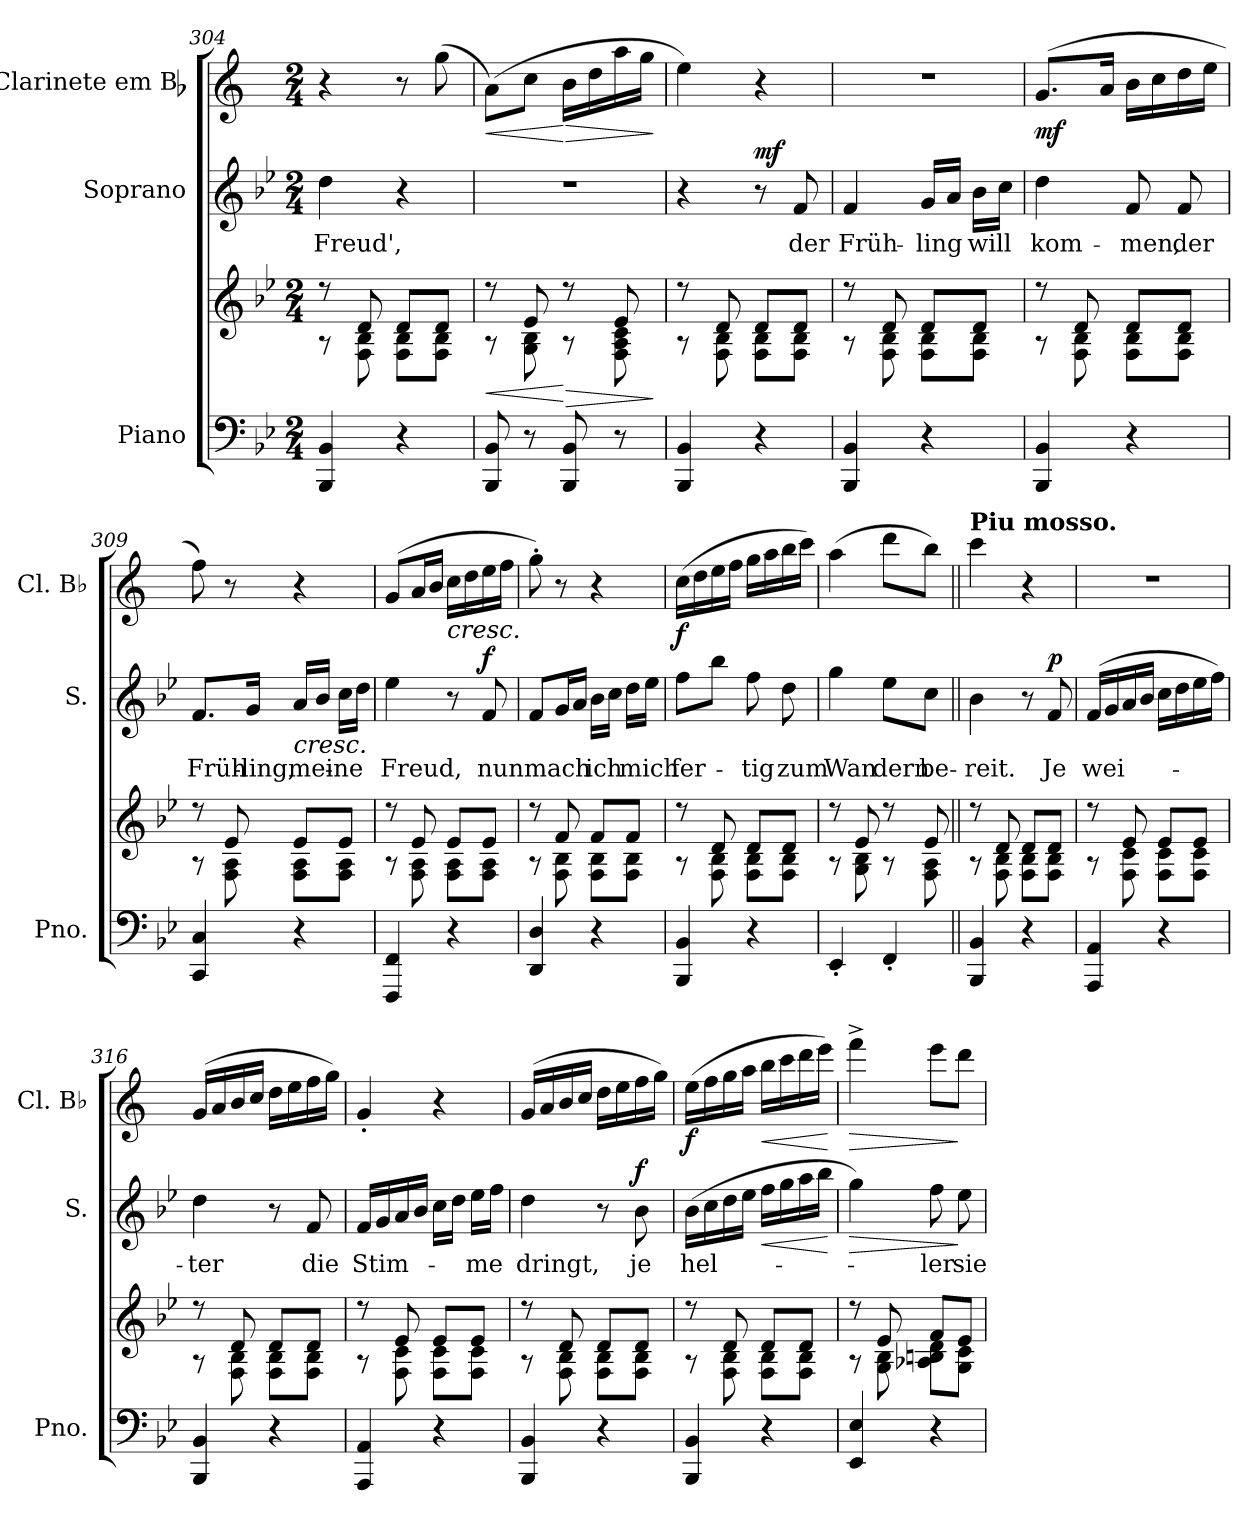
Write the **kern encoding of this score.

**kern	**kern	**dynam	**kern	**text	**dynam	**kern	**dynam
*part3	*part3	*part3	*part2	*part2	*part2	*part1	*part1
*staff4	*staff3	*staff3/4	*staff2	*staff2	*staff2	*staff1	*staff1
*I"Piano	*	*	*I"Soprano	*	*	*I"Clarinete em Bb	*
*I'Pno.	*	*	*I'S.	*	*	*I'Cl. Bb	*
*clefF4	*clefG2	*	*clefG2	*	*	*clefG2	*
*	*	*	*	*	*	*ITrd1c2	*
*k[b-e-]	*k[b-e-]	*	*k[b-e-]	*	*	*k[b-e-]	*
*M2/4	*M2/4	*	*M2/4	*	*	*M2/4	*
=304	=304	=304	=304	=304	=304	=304	=304
*	*^	*	*	*	*	*	*
!	!	!	!	!	!LO:LY:b	!	!	!
4BBB-/ 4BB-/	8r	8r	.	4dd\	Freud',	.	4r	.
.	8d/	8F\ 8B-\	.	.	.	.	.	.
4r	8d/L	8F\ 8B-\L	.	4r	.	.	8r	.
.	8d/J	8F\ 8B-\J	.	.	.	.	(8ff\	.
=305	=305	=305	=305	=305	=305	=305	=305	=305
!	!	!	!LO:HP:b	!	!	!	!	!LO:HP:b
8BBB-/ 8BB-/	8r	8r	<	2r	.	.	(8g\L)	<
8r	8e-/	8G\ 8B-\	.	.	.	.	8b-\J	.
!	!	!	!LO:HP:n=1:b	!	!	!	!	!LO:HP:n=1:b
8BBB-/ 8BB-/	8r	8r	[ >	.	.	.	16a\LL	[ >
.	.	.	.	.	.	.	16cc\	.
8r	8e-/	8F\ 8A\ 8c\	.	.	.	.	16gg\	.
.	.	.	.	.	.	.	16ff\JJ	.
*	*v	*v	*	*	*	*	*	*
.	.	]	.	.	.	.	]
=306	=306	=306	=306	=306	=306	=306	=306
*	*^	*	*	*	*	*	*
4BBB-/ 4BB-/	8r	8r	.	4r	.	.	4dd\)	.
.	8d/	8F\ 8B-\	.	.	.	.	.	.
!	!	!	!	!	!	!LO:DY:b	!	!
4r	8d/L	8F\ 8B-\L	.	8r	.	mf	4r	.
!	!	!	!	!	!LO:LY:b	!	!	!
.	8d/J	8F\ 8B-\J	.	8f/	der	.	.	.
!!LO:PB:g=z
=307	=307	=307	=307	=307	=307	=307	=307	=307
!	!	!	!	!	!LO:LY:b	!	!	!
4BBB-/ 4BB-/	8r	8r	.	4f/	Früh-	.	2r	.
.	8d/	8F\ 8B-\	.	.	.	.	.	.
!	!	!	!	!	!LO:LY:b	!	!	!
4r	8d/L	8F\ 8B-\L	.	16g/LL	-ling	.	.	.
.	.	.	.	16a/JJ	.	.	.	.
!	!	!	!	!	!LO:LY:b	!	!	!
.	8d/J	8F\ 8B-\J	.	16b-\LL	will	.	.	.
.	.	.	.	16cc\JJ	.	.	.	.
=308	=308	=308	=308	=308	=308	=308	=308	=308
!	!	!	!	!	!LO:LY:b	!	!	!LO:DY:b
4BBB-/ 4BB-/	8r	8r	.	4dd\	kom-	.	(8.f/L	mf
.	8d/	8F\ 8B-\	.	.	.	.	.	.
.	.	.	.	.	.	.	16g/Jk	.
!	!	!	!	!	!LO:LY:b	!	!	!
4r	8d/L	8F\ 8B-\L	.	8f/	-men,	.	16a\LL	.
.	.	.	.	.	.	.	16b-\	.
!	!	!	!	!	!LO:LY:b	!	!	!
.	8d/J	8F\ 8B-\J	.	8f/	der	.	16cc\	.
.	.	.	.	.	.	.	16dd\JJ	.
=309	=309	=309	=309	=309	=309	=309	=309	=309
!	!	!	!	!	!LO:LY:b	!	!	!
4CC/ 4C/	8r	8r	.	8.f/L	Früh-	.	8ee-\)	.
.	8e-/	8F\ 8A\	.	.	.	.	8r	.
!	!	!	!	!	!LO:LY:b	!	!	!
.	.	.	.	16g/Jk	-ling,	.	.	.
!	!	!	!	!LO:TX:b:i:t=cresc.	!	!	!	!
!	!	!	!	!	!LO:LY:b	!	!	!
4r	8e-/L	8F\ 8A\L	.	16a/LL	mei-	.	4r	.
.	.	.	.	16b-/JJ	.	.	.	.
!	!	!	!	!	!LO:LY:b	!	!	!
.	8e-/J	8F\ 8A\J	.	16cc\LL	-ne	.	.	.
.	.	.	.	16dd\JJ	.	.	.	.
=310	=310	=310	=310	=310	=310	=310	=310	=310
!	!	!	!	!	!LO:LY:b	!	!	!
4FFF/ 4FF/	8r	8r	.	4ee-\	Freud,	.	(8f/L	.
.	8e-/	8F\ 8A\	.	.	.	.	16g/L	.
.	.	.	.	.	.	.	16a/JJ	.
!	!	!	!	!	!	!	!LO:TX:b:i:t=cresc.	!
4r	8e-/L	8F\ 8A\L	.	8r	.	.	16b-\LL	.
.	.	.	.	.	.	.	16cc\	.
!	!	!	!	!	!LO:LY:b	!LO:DY:b	!	!
.	8e-/J	8F\ 8A\J	.	8f/	nun	f	16dd\	.
.	.	.	.	.	.	.	16ee-\JJ	.
!!LO:LB:g=z
=311	=311	=311	=311	=311	=311	=311	=311	=311
!	!	!	!	!	!LO:LY:b	!	!	!
4DD/ 4D/	8r	8r	.	8f/L	mach	.	8ff'\)	.
.	8f/	8F\ 8B-\	.	16g/L	.	.	8r	.
.	.	.	.	16a/JJ	.	.	.	.
!	!	!	!	!	!LO:LY:b	!	!	!
4r	8f/L	8F\ 8B-\L	.	16b-\LL	ich	.	4r	.
.	.	.	.	16cc\JJ	.	.	.	.
!	!	!	!	!	!LO:LY:b	!	!	!
.	8f/J	8F\ 8B-\J	.	16dd\LL	mich	.	.	.
.	.	.	.	16ee-\JJ	.	.	.	.
=312	=312	=312	=312	=312	=312	=312	=312	=312
!	!	!	!	!	!LO:LY:b	!	!	!LO:DY:b
4BBB-/ 4BB-/	8r	8r	.	8ff\L	fer-	.	(16b-\LL	f
.	.	.	.	.	.	.	16cc\	.
.	8d/	8F\ 8B-\	.	8bb-\J	.	.	16dd\	.
.	.	.	.	.	.	.	16ee-\JJ	.
!	!	!	!	!	!LO:LY:b	!	!	!
4r	8d/L	8F\ 8B-\L	.	8ff\	-tig	.	16ff\LL	.
.	.	.	.	.	.	.	16gg\	.
!	!	!	!	!	!LO:LY:b	!	!	!
.	8d/J	8F\ 8B-\J	.	8dd\	zum	.	16aa\	.
.	.	.	.	.	.	.	16bb-\JJ)	.
=313	=313	=313	=313	=313	=313	=313	=313	=313
!	!	!	!	!	!LO:LY:b	!	!	!
4EE-'/	8r	8r	.	4gg\	Wan	.	(4gg\	.
.	8e-/	8G\ 8B-\	.	.	.	.	.	.
!	!	!	!	!	!LO:LY:b	!	!	!
4FF'/	8r	8r	.	8ee-\L	dern	.	8ccc\L	.
!	!	!	!	!	!LO:LY:b	!	!	!
.	8e-/	8F\ 8A\	.	8cc\J	be-	.	8aa\J)	.
!!LO:LB:g=z
=314||	=314||	=314||	=314||	=314||	=314||	=314||	=314||	=314||
!	!	!	!	!	!	!	!LO:TX:a:B:t=Piu mosso.	!
!	!	!	!	!	!LO:LY:b	!	!	!
4BBB-/ 4BB-/	8r	8r	.	4b-\	-reit.	.	4bb-\	.
.	8d/	8F\ 8B-\	.	.	.	.	.	.
4r	8d/L	8F\ 8B-\L	.	8r	.	.	4r	.
!	!	!	!	!	!LO:LY:b	!LO:DY:b	!	!
.	8d/J	8F\ 8B-\J	.	8f/	Je	p	.	.
=315	=315	=315	=315	=315	=315	=315	=315	=315
!	!	!	!	!	!LO:LY:b	!	!	!
4AAA/ 4AA/	8r	8r	.	(16f/LL	wei-	.	2r	.
.	.	.	.	16g/	.	.	.	.
.	8e-/	8F\ 8c\	.	16a/	.	.	.	.
.	.	.	.	16b-/JJ	.	.	.	.
4r	8e-/L	8F\ 8c\L	.	16cc\LL	.	.	.	.
.	.	.	.	16dd\	.	.	.	.
.	8e-/J	8F\ 8c\J	.	16ee-\	.	.	.	.
.	.	.	.	16ff\JJ)	.	.	.	.
=316	=316	=316	=316	=316	=316	=316	=316	=316
!	!	!	!	!	!LO:LY:b	!	!	!
4BBB-/ 4BB-/	8r	8r	.	4dd\	-ter	.	(16f/LL	.
.	.	.	.	.	.	.	16g/	.
.	8d/	8F\ 8B-\	.	.	.	.	16a/	.
.	.	.	.	.	.	.	16b-/JJ	.
4r	8d/L	8F\ 8B-\L	.	8r	.	.	16cc\LL	.
.	.	.	.	.	.	.	16dd\	.
!	!	!	!	!	!LO:LY:b	!	!	!
.	8d/J	8F\ 8B-\J	.	8f/	die	.	16ee-\	.
.	.	.	.	.	.	.	16ff\JJ)	.
=317	=317	=317	=317	=317	=317	=317	=317	=317
!	!	!	!	!	!LO:LY:b	!	!	!
4AAA/ 4AA/	8r	8r	.	16f/LL	Stim-	.	4f'/	.
.	.	.	.	16g/	.	.	.	.
.	8e-/	8F\ 8c\	.	16a/	.	.	.	.
.	.	.	.	16b-/JJ	.	.	.	.
4r	8e-/L	8F\ 8c\L	.	16cc\LL	.	.	4r	.
.	.	.	.	16dd\JJ	.	.	.	.
!	!	!	!	!	!LO:LY:b	!	!	!
.	8e-/J	8F\ 8c\J	.	16ee-\LL	-me	.	.	.
.	.	.	.	16ff\JJ	.	.	.	.
=318	=318	=318	=318	=318	=318	=318	=318	=318
!	!	!	!	!	!LO:LY:b	!	!	!
4BBB-/ 4BB-/	8r	8r	.	4dd\	dringt,	.	(16f/LL	.
.	.	.	.	.	.	.	16g/	.
.	8d/	8F\ 8B-\	.	.	.	.	16a/	.
.	.	.	.	.	.	.	16b-/JJ	.
4r	8d/L	8F\ 8B-\L	.	8r	.	.	16cc\LL	.
.	.	.	.	.	.	.	16dd\	.
!	!	!	!	!	!LO:LY:b	!LO:DY:b	!	!
.	8d/J	8F\ 8B-\J	.	8b-\	je	f	16ee-\	.
.	.	.	.	.	.	.	16ff\JJ)	.
!!LO:LB:g=z
=319	=319	=319	=319	=319	=319	=319	=319	=319
!	!	!	!	!	!LO:LY:b	!	!	!LO:DY:b
4BBB-/ 4BB-/	8r	8r	.	(16b-\LL	hel-	.	(16dd\LL	f
.	.	.	.	16cc\	.	.	16ee-\	.
.	8d/	8F\ 8B-\	.	16dd\	.	.	16ff\	.
.	.	.	.	16ee-\JJ	.	.	16gg\JJ	.
!	!	!	!	!	!	!LO:HP:b	!	!LO:HP:b
4r	8d/L	8F\ 8B-\L	.	16ff\LL	.	<	16aa\LL	<
.	.	.	.	16gg\	.	.	16bb-\	.
.	8d/J	8F\ 8B-\J	.	16aa\	.	.	16ccc\	.
.	.	.	.	16bb-\JJ	.	.	16ddd\JJ)	.
*	*v	*v	*	*	*	*	*	*
.	.	.	.	.	[	.	[
=320	=320	=320	=320	=320	=320	=320	=320
*	*^	*	*	*	*	*	*
!	!	!	!	!	!	!LO:HP:b	!	!LO:HP:b
4EE-/ 4E-/	8r	8r	.	4gg\)	.	>	4eee-^\	>
.	8e-/	8G\ 8B-\	.	.	.	.	.	.
!	!	!	!	!	!LO:LY:b	!	!	!
4r	8f/L	8A-X\ 8Bn\ 8d\L	.	8ff\	-ler	.	8ddd\L	.
!	!	!	!	!	!LO:LY:b	!	!	!
.	8e-/J	8G\ 8c\J	.	8ee-\	sie	]	8ccc\J	]
*	*v	*v	*	*	*	*	*	*
=	=	=	=	=	=	=	=
*-	*-	*-	*-	*-	*-	*-	*-
